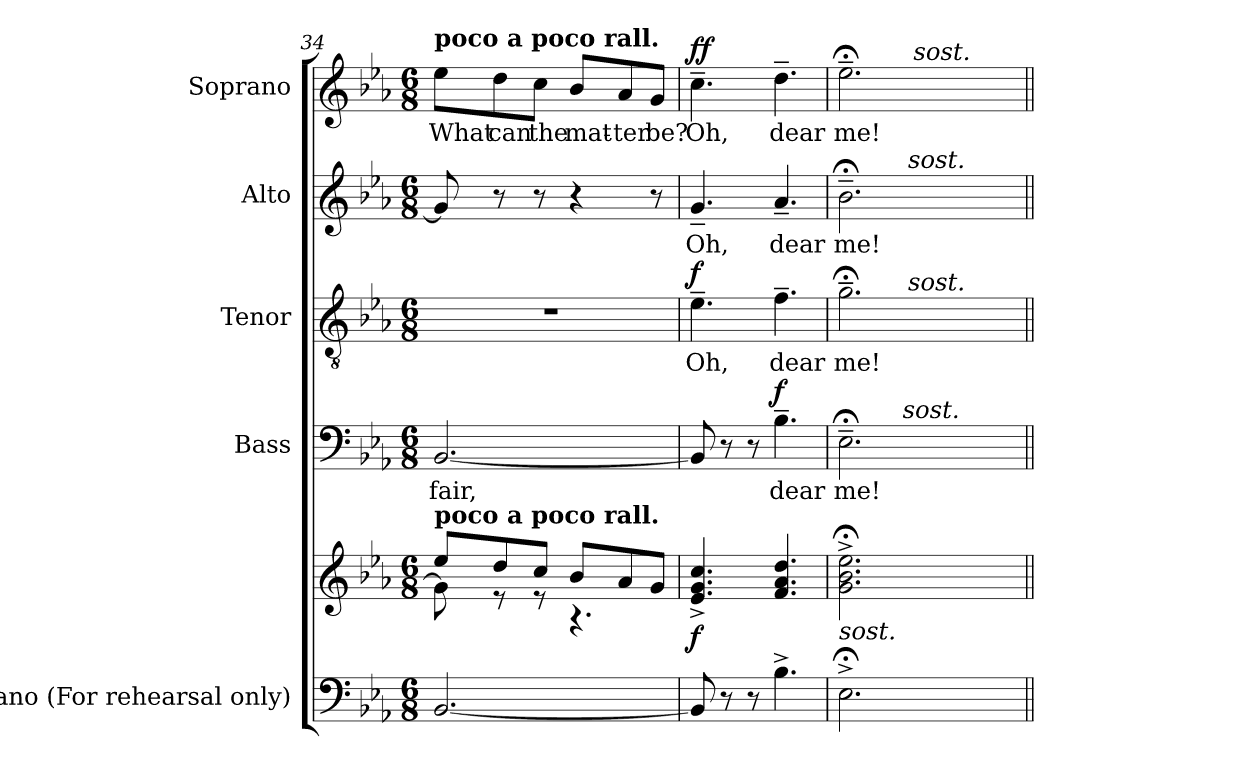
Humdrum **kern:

**kern	**kern	**dynam	**kern	**text	**dynam	**kern	**text	**dynam	**kern	**text	**kern	**text	**dynam
*part5	*part5	*part5	*part4	*part4	*part4	*part3	*part3	*part3	*part2	*part2	*part1	*part1	*part1
*staff6	*staff5	*staff5/6	*staff4	*staff4	*staff4	*staff3	*staff3	*staff3	*staff2	*staff2	*staff1	*staff1	*staff1
*I"Piano (For  rehearsal only)	*	*	*I"Bass	*	*	*I"Tenor	*	*	*I"Alto	*	*I"Soprano	*	*
*I'Pno.	*	*	*I'B.	*	*	*I'T.	*	*	*I'A.	*	*I'S.	*	*
*clefF4	*clefG2	*	*clefF4	*	*	*clefGv2	*	*	*clefG2	*	*clefG2	*	*
*	*	*	*	*	*	*ITrd7c12	*	*	*	*	*	*	*
*k[b-e-a-]	*k[b-e-a-]	*	*k[b-e-a-]	*	*	*k[b-e-a-]	*	*	*k[b-e-a-]	*	*k[b-e-a-]	*	*
*E-:	*E-:	*	*E-:	*	*	*E-:	*	*	*E-:	*	*E-:	*	*
*M6/8	*M6/8	*	*M6/8	*	*	*M6/8	*	*	*M6/8	*	*M6/8	*	*
=34	=34	=34	=34	=34	=34	=34	=34	=34	=34	=34	=34	=34	=34
*	*^	*	*	*	*	*	*	*	*	*	*	*	*
!	!	!	!	!	!LO:LY:b:color=#000000	!	!LO:N:vis=1	!	!	!	!	!	!	!
!	!	!	!	!	!	!	!	!	!	!	!	!LO:TX:a:B:t=poco a poco rall.	!	!
!	!LO:TX:a:B:t=poco a poco rall.	!	!	!	!	!	!	!	!	!	!	!	!	!
!	!	!	!	!	!	!	!	!	!	!	!	!	!LO:LY:b:color=#000000	!
[<2.BB-i/	8ee-i/L	8gi\]	.	[<2.BB-i/	fair,	.	2.r	.	.	8gi/]	.	8ee-i\L	What	.
!	!	!	!	!	!	!	!	!	!	!	!	!	!LO:LY:b:color=#000000	!
.	8ddi/	8r	.	.	.	.	.	.	.	8r	.	8ddi\	can	.
!	!	!	!	!	!	!	!	!	!	!	!	!	!LO:LY:b:color=#000000	!
.	8cci/J	8r	.	.	.	.	.	.	.	8r	.	8cci\J	the	.
!	!	!	!	!	!	!	!	!	!	!	!	!	!LO:LY:b:color=#000000	!
.	8b-i/L	4.r	.	.	.	.	.	.	.	4r	.	8b-i/L	mat-	.
!	!	!	!	!	!	!	!	!	!	!	!	!	!LO:LY:b:color=#000000	!
.	8a-i/	.	.	.	.	.	.	.	.	.	.	8a-i/	-ter	.
!	!	!	!	!	!	!	!	!	!	!	!	!	!LO:LY:b:color=#000000	!
.	8gi/J	.	.	.	.	.	.	.	.	8r	.	8gi/J	be?	.
*	*v	*v	*	*	*	*	*	*	*	*	*	*	*	*
=35	=35	=35	=35	=35	=35	=35	=35	=35	=35	=35	=35	=35	=35
!	!	!	!	!	!	!	!LO:LY:b:color=#000000	!	!	!	!	!	!
!	!	!	!	!	!	!	!	!	!	!LO:LY:b:color=#000000	!	!	!
!	!	!	!	!	!	!	!	!	!	!	!	!LO:LY:b:color=#000000	!
8BB-i/]	4.e-i/^ 4.gi^ 4.cci^	f	8BB-i/]	.	.	4.E-~i\	Oh,	f	4.g~i/	Oh,	4.cc~i\	Oh,	f f
8r	.	.	8r	.	.	.	.	.	.	.	.	.	.
8r	.	.	8r	.	.	.	.	.	.	.	.	.	.
!	!	!	!	!LO:LY:b:color=#000000	!	!	!	!	!	!	!	!	!
!	!	!	!	!	!	!	!LO:LY:b:color=#000000	!	!	!	!	!	!
!	!	!	!	!	!	!	!	!	!	!LO:LY:b:color=#000000	!	!	!
!	!	!	!	!	!	!	!	!	!	!	!	!LO:LY:b:color=#000000	!
4.B-^i\	4.fi/ 4.a-i 4.ddi	.	4.B-~i\	dear	f	4.F~i\	dear	.	4.a-~i/	dear	4.dd~i\	dear	.
=36	=36	=36	=36	=36	=36	=36	=36	=36	=36	=36	=36	=36	=36
!	!	!	!	!LO:LY:b:color=#000000	!	!	!	!	!	!	!	!	!
!	!	!	!	!	!	!	!LO:LY:b:color=#000000	!	!	!	!	!	!
!	!	!	!	!	!	!	!	!	!	!LO:LY:b:color=#000000	!	!	!
!	!LO:TX:b:i:t=sost.	!	!	!	!	!	!	!	!	!	!	!	!
!	!	!	!	!	!	!	!	!	!	!	!	!LO:LY:b:color=#000000	!
*	*	*	*^	*	*	*^	*	*	*^	*	*^	*	*
2.E-;^i\	2.gi\;^ 2.b-i;^ 2.ee-i;^	.	2.E-;~i\	4ryy	me!	.	2.G;~i\	4ryy	me!	.	2.b-;~i\	4ryy	me!	2.ee-;~i\	4ryy	me!	.
.	.	.	.	32ryy	.	.	.	32ryy	.	.	.	32ryy	.	.	16ryy	.	.
.	.	.	.	64ryy	.	.	.	64ryy	.	.	.	64ryy	.	.	.	.	.
.	.	.	.	256ryy	.	.	.	128ryy	.	.	.	128ryy	.	.	.	.	.
!	!	!	!	!LO:TX:a:i:t=sost.	!	!	!	!	!	!	!	!	!	!	!	!	!
.	.	.	.	4ryy	.	.	.	.	.	.	.	.	.	.	.	.	.
.	.	.	.	.	.	.	.	512.ryy	.	.	.	512.ryy	.	.	.	.	.
!	!	!	!	!	!	!	!	!	!	!	!	!LO:TX:a:i:t=sost.	!	!	!	!	!
!	!	!	!	!	!	!	!	!LO:TX:a:i:t=sost.	!	!	!	!	!	!	!	!	!
.	.	.	.	.	.	.	.	4ryy	.	.	.	4ryy	.	.	.	.	.
.	.	.	.	.	.	.	.	.	.	.	.	.	.	.	512ryy	.	.
!	!	!	!	!	!	!	!	!	!	!	!	!	!	!	!LO:TX:a:i:t=sost.	!	!
.	.	.	.	.	.	.	.	.	.	.	.	.	.	.	4ryy	.	.
.	.	.	.	8ryy	.	.	.	.	.	.	.	.	.	.	.	.	.
.	.	.	.	.	.	.	.	8ryy	.	.	.	8ryy	.	.	.	.	.
.	.	.	.	.	.	.	.	.	.	.	.	.	.	.	8ryy	.	.
.	.	.	.	16ryy	.	.	.	.	.	.	.	.	.	.	.	.	.
.	.	.	.	.	.	.	.	16ryy	.	.	.	16ryy	.	.	.	.	.
.	.	.	.	.	.	.	.	.	.	.	.	.	.	.	32ryy	.	.
.	.	.	.	.	.	.	.	.	.	.	.	.	.	.	64...ryy	.	.
.	.	.	.	128.ryy	.	.	.	.	.	.	.	.	.	.	.	.	.
.	.	.	.	.	.	.	.	256ryy	.	.	.	256ryy	.	.	.	.	.
.	.	.	.	.	.	.	.	1024ryy	.	.	.	1024ryy	.	.	.	.	.
*	*	*	*v	*v	*	*	*	*	*	*	*v	*v	*	*v	*v	*	*
*	*	*	*	*	*	*v	*v	*	*	*	*	*	*	*
=||	=||	=||	=||	=||	=||	=||	=||	=||	=||	=||	=||	=||	=||
*-	*-	*-	*-	*-	*-	*-	*-	*-	*-	*-	*-	*-	*-
